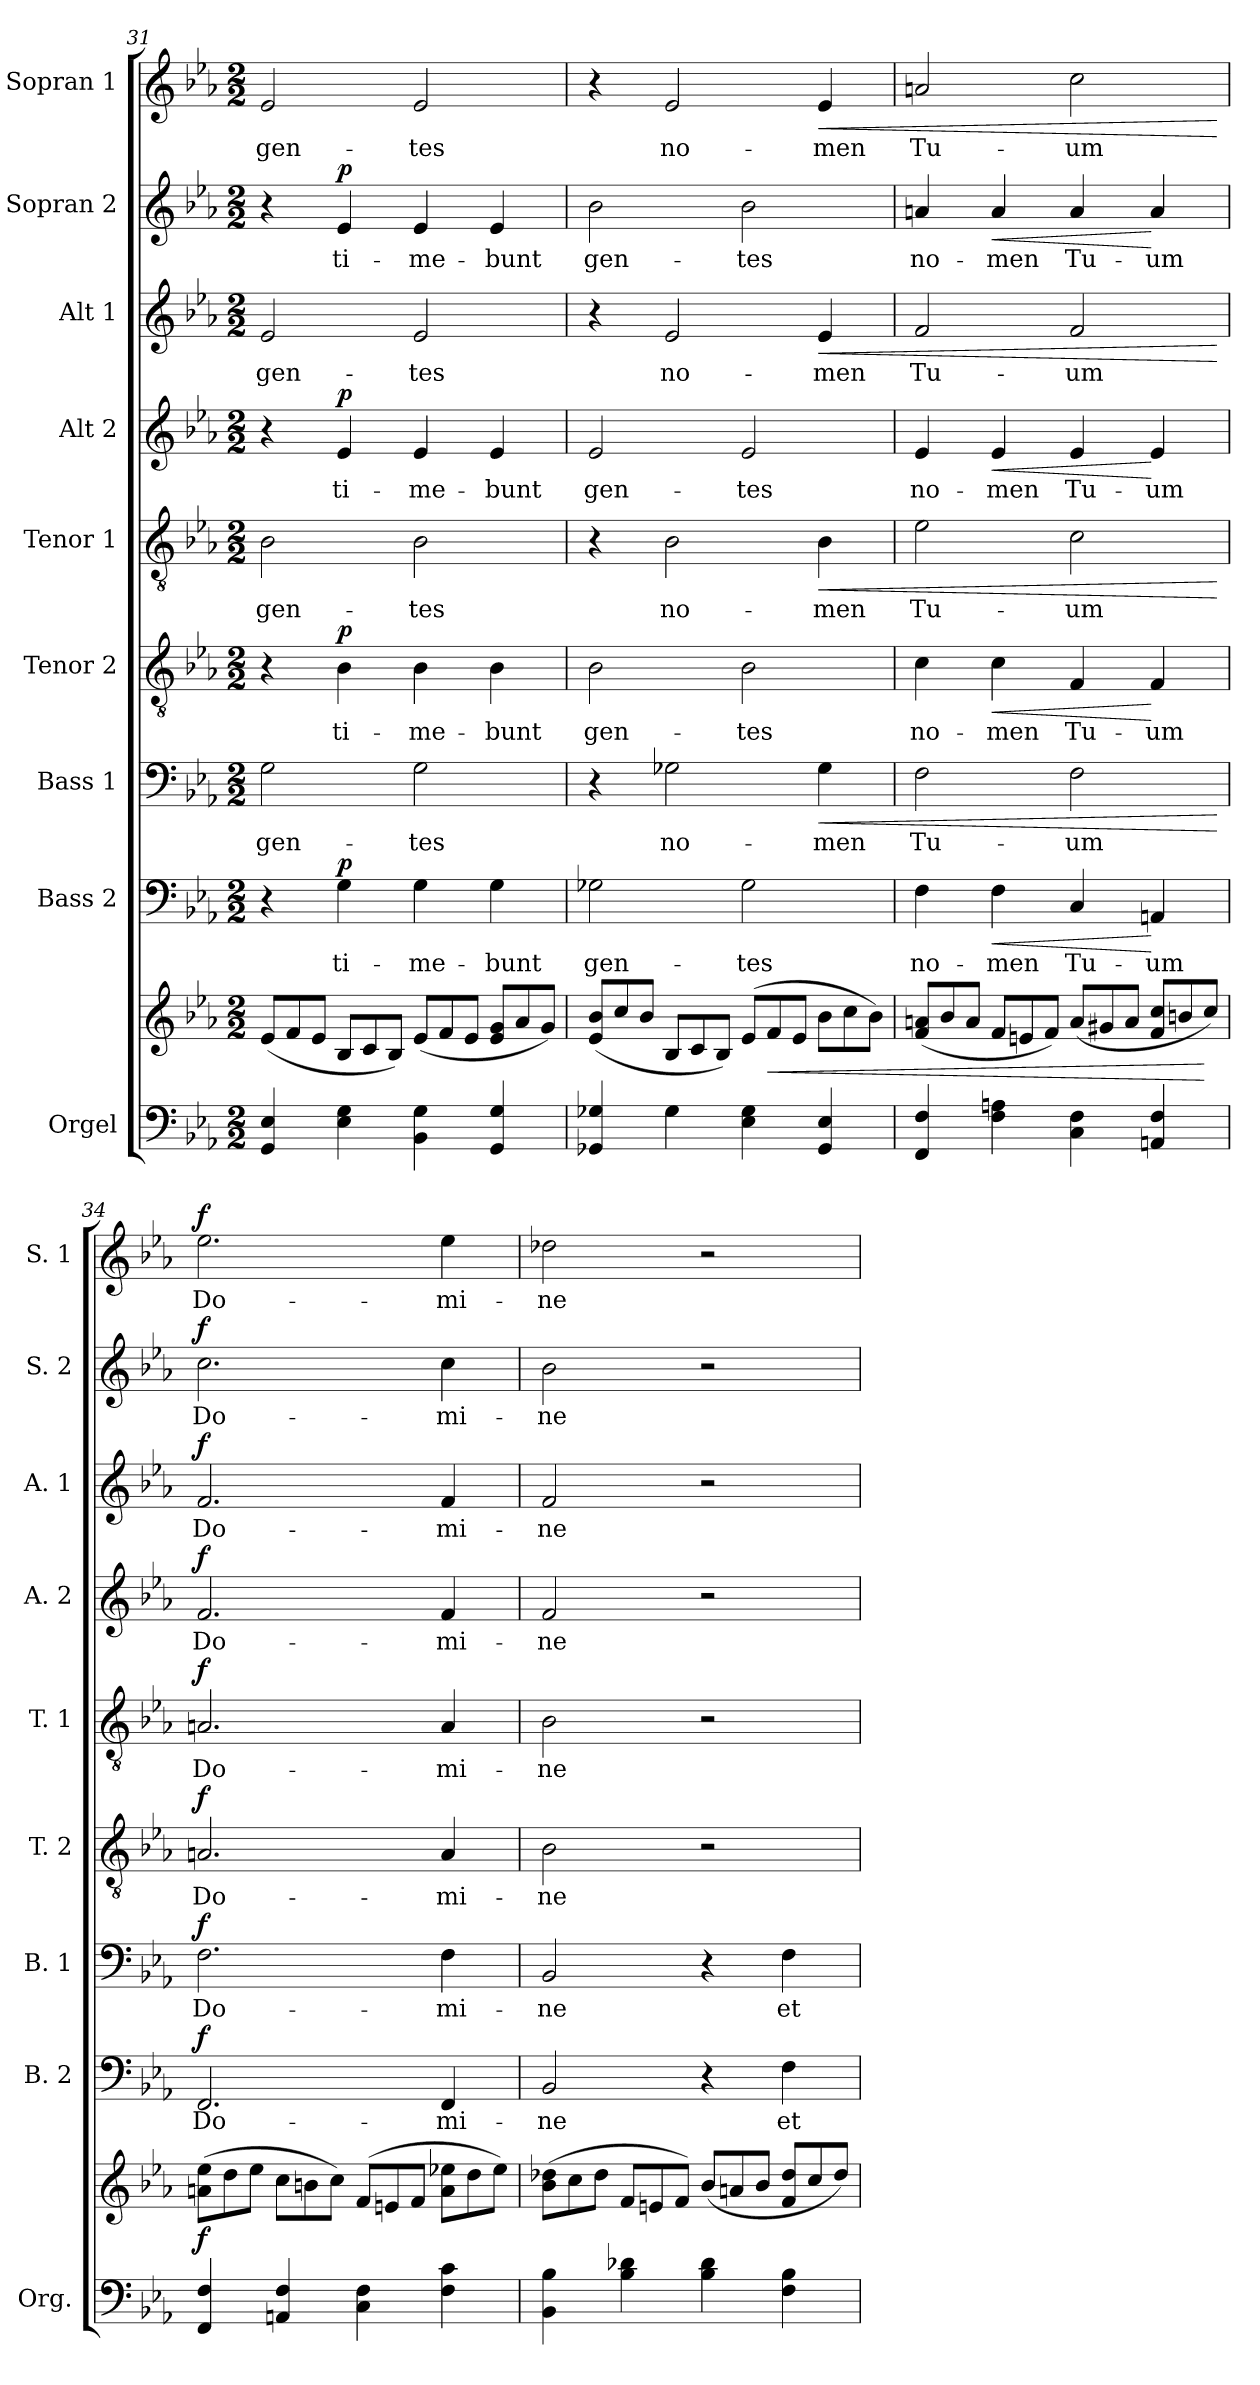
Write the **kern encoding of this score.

**kern	**kern	**dynam	**kern	**text	**dynam	**kern	**text	**dynam	**kern	**text	**dynam	**kern	**text	**dynam	**kern	**text	**dynam	**kern	**text	**dynam	**kern	**text	**dynam	**kern	**text	**dynam
*part9	*part9	*part9	*part8	*part8	*part8	*part7	*part7	*part7	*part6	*part6	*part6	*part5	*part5	*part5	*part4	*part4	*part4	*part3	*part3	*part3	*part2	*part2	*part2	*part1	*part1	*part1
*staff10	*staff9	*staff9/10	*staff8	*staff8	*staff8	*staff7	*staff7	*staff7	*staff6	*staff6	*staff6	*staff5	*staff5	*staff5	*staff4	*staff4	*staff4	*staff3	*staff3	*staff3	*staff2	*staff2	*staff2	*staff1	*staff1	*staff1
*I"Orgel	*	*	*I"Bass 2	*	*	*I"Bass 1	*	*	*I"Tenor 2	*	*	*I"Tenor 1	*	*	*I"Alt 2	*	*	*I"Alt 1	*	*	*I"Sopran 2	*	*	*I"Sopran 1	*	*
*I'Org.	*	*	*I'B. 2	*	*	*I'B. 1	*	*	*I'T. 2	*	*	*I'T. 1	*	*	*I'A. 2	*	*	*I'A. 1	*	*	*I'S. 2	*	*	*I'S. 1	*	*
!!LO:LB:g=z
*clefF4	*clefG2	*	*clefF4	*	*	*clefF4	*	*	*clefGv2	*	*	*clefGv2	*	*	*clefG2	*	*	*clefG2	*	*	*clefG2	*	*	*clefG2	*	*
*k[b-e-a-]	*k[b-e-a-]	*	*k[b-e-a-]	*	*	*k[b-e-a-]	*	*	*k[b-e-a-]	*	*	*k[b-e-a-]	*	*	*k[b-e-a-]	*	*	*k[b-e-a-]	*	*	*k[b-e-a-]	*	*	*k[b-e-a-]	*	*
*E-:	*E-:	*	*E-:	*	*	*E-:	*	*	*E-:	*	*	*E-:	*	*	*E-:	*	*	*E-:	*	*	*E-:	*	*	*E-:	*	*
*M2/2	*M2/2	*	*M2/2	*	*	*M2/2	*	*	*M2/2	*	*	*M2/2	*	*	*M2/2	*	*	*M2/2	*	*	*M2/2	*	*	*M2/2	*	*
*	*Xtuplet	*	*	*	*	*	*	*	*	*	*	*	*	*	*	*	*	*	*	*	*	*	*	*	*	*
=31	=31	=31	=31	=31	=31	=31	=31	=31	=31	=31	=31	=31	=31	=31	=31	=31	=31	=31	=31	=31	=31	=31	=31	=31	=31	=31
!	!	!	!	!	!	!	!LO:LY:b	!	!	!	!	!	!LO:LY:b	!	!	!	!	!	!LO:LY:b	!	!	!	!	!	!LO:LY:b	!
4GG/ 4E-/	(<12e-/L	.	4r	.	.	2G\	gen-	.	4r	.	.	2B-\	gen-	.	4r	.	.	2e-/	gen-	.	4r	.	.	2e-/	gen-	.
.	12f/	.	.	.	.	.	.	.	.	.	.	.	.	.	.	.	.	.	.	.	.	.	.	.	.	.
.	12e-/J	.	.	.	.	.	.	.	.	.	.	.	.	.	.	.	.	.	.	.	.	.	.	.	.	.
!	!	!	!	!LO:LY:b	!LO:DY:a	!	!	!	!	!LO:LY:b	!LO:DY:a	!	!	!	!	!LO:LY:b	!LO:DY:a	!	!	!	!	!LO:LY:b	!LO:DY:a	!	!	!
4E-\ 4G\	12B-/L	.	4G\	ti-	p	.	.	.	4B-\	ti-	p	.	.	.	4e-/	ti-	p	.	.	.	4e-/	ti-	p	.	.	.
.	12c/	.	.	.	.	.	.	.	.	.	.	.	.	.	.	.	.	.	.	.	.	.	.	.	.	.
.	12B-/J)	.	.	.	.	.	.	.	.	.	.	.	.	.	.	.	.	.	.	.	.	.	.	.	.	.
!	!	!	!	!LO:LY:b	!	!	!LO:LY:b	!	!	!LO:LY:b	!	!	!LO:LY:b	!	!	!LO:LY:b	!	!	!LO:LY:b	!	!	!LO:LY:b	!	!	!LO:LY:b	!
4BB-\ 4G\	(<12e-/L	.	4G\	-me-	.	2G\	-tes	.	4B-\	-me-	.	2B-\	-tes	.	4e-/	-me-	.	2e-/	-tes	.	4e-/	-me-	.	2e-/	-tes	.
.	12f/	.	.	.	.	.	.	.	.	.	.	.	.	.	.	.	.	.	.	.	.	.	.	.	.	.
.	12e-/J	.	.	.	.	.	.	.	.	.	.	.	.	.	.	.	.	.	.	.	.	.	.	.	.	.
!	!	!	!	!LO:LY:b	!	!	!	!	!	!LO:LY:b	!	!	!	!	!	!LO:LY:b	!	!	!	!	!	!LO:LY:b	!	!	!	!
4GG/ 4G/	12e-/ 12g/L	.	4G\	-bunt	.	.	.	.	4B-\	-bunt	.	.	.	.	4e-/	-bunt	.	.	.	.	4e-/	-bunt	.	.	.	.
.	12a-/	.	.	.	.	.	.	.	.	.	.	.	.	.	.	.	.	.	.	.	.	.	.	.	.	.
.	12g/J)	.	.	.	.	.	.	.	.	.	.	.	.	.	.	.	.	.	.	.	.	.	.	.	.	.
=32	=32	=32	=32	=32	=32	=32	=32	=32	=32	=32	=32	=32	=32	=32	=32	=32	=32	=32	=32	=32	=32	=32	=32	=32	=32	=32
!	!	!	!	!LO:LY:b	!	!	!	!	!	!LO:LY:b	!	!	!	!	!	!LO:LY:b	!	!	!	!	!	!LO:LY:b	!	!	!	!
4GG-X/ 4G-X/	(<12e-/ 12b-/L	.	2G-X\	gen-	.	4r	.	.	2B-\	gen-	.	4r	.	.	2e-/	gen-	.	4r	.	.	2b-\	gen-	.	4r	.	.
.	12cc/	.	.	.	.	.	.	.	.	.	.	.	.	.	.	.	.	.	.	.	.	.	.	.	.	.
.	12b-/J	.	.	.	.	.	.	.	.	.	.	.	.	.	.	.	.	.	.	.	.	.	.	.	.	.
!	!	!	!	!	!	!	!LO:LY:b	!	!	!	!	!	!LO:LY:b	!	!	!	!	!	!LO:LY:b	!	!	!	!	!	!LO:LY:b	!
4G-\	12B-/L	.	.	.	.	2G-X\	no-	.	.	.	.	2B-\	no-	.	.	.	.	2e-/	no-	.	.	.	.	2e-/	no-	.
.	12c/	.	.	.	.	.	.	.	.	.	.	.	.	.	.	.	.	.	.	.	.	.	.	.	.	.
.	12B-/J)	.	.	.	.	.	.	.	.	.	.	.	.	.	.	.	.	.	.	.	.	.	.	.	.	.
!	!	!	!	!LO:LY:b	!	!	!	!	!	!LO:LY:b	!	!	!	!	!	!LO:LY:b	!	!	!	!	!	!LO:LY:b	!	!	!	!
4E-\ 4G-\	(>12e-/L	.	2G-\	-tes	.	.	.	.	2B-\	-tes	.	.	.	.	2e-/	-tes	.	.	.	.	2b-\	-tes	.	.	.	.
!	!	!LO:HP:b	!	!	!	!	!	!	!	!	!	!	!	!	!	!	!	!	!	!	!	!	!	!	!	!
.	12f/	<	.	.	.	.	.	.	.	.	.	.	.	.	.	.	.	.	.	.	.	.	.	.	.	.
.	12e-/J	.	.	.	.	.	.	.	.	.	.	.	.	.	.	.	.	.	.	.	.	.	.	.	.	.
!	!	!	!	!	!	!	!LO:LY:b	!LO:HP:b	!	!	!	!	!LO:LY:b	!LO:HP:b	!	!	!	!	!LO:LY:b	!LO:HP:b	!	!	!	!	!LO:LY:b	!LO:HP:b
4GG-/ 4E-/	12b-\L	.	.	.	.	4G-\	-men	<	.	.	.	4B-\	-men	<	.	.	.	4e-/	-men	<	.	.	.	4e-/	-men	<
.	12cc\	.	.	.	.	.	.	.	.	.	.	.	.	.	.	.	.	.	.	.	.	.	.	.	.	.
.	12b-\J)	.	.	.	.	.	.	.	.	.	.	.	.	.	.	.	.	.	.	.	.	.	.	.	.	.
=33	=33	=33	=33	=33	=33	=33	=33	=33	=33	=33	=33	=33	=33	=33	=33	=33	=33	=33	=33	=33	=33	=33	=33	=33	=33	=33
!	!	!	!	!LO:LY:b	!	!	!LO:LY:b	!	!	!LO:LY:b	!	!	!LO:LY:b	!	!	!LO:LY:b	!	!	!LO:LY:b	!	!	!LO:LY:b	!	!	!LO:LY:b	!
4FF/ 4F/	(<12f/ 12an/L	.	4F\	no-	.	2F\	Tu-	.	4c\	no-	.	2e-\	Tu-	.	4e-/	no-	.	2f/	Tu-	.	4an/	no-	.	2an/	Tu-	.
.	12b-/	.	.	.	.	.	.	.	.	.	.	.	.	.	.	.	.	.	.	.	.	.	.	.	.	.
.	12a/J	.	.	.	.	.	.	.	.	.	.	.	.	.	.	.	.	.	.	.	.	.	.	.	.	.
!	!	!	!	!LO:LY:b	!LO:HP:b	!	!	!	!	!LO:LY:b	!LO:HP:b	!	!	!	!	!LO:LY:b	!LO:HP:b	!	!	!	!	!LO:LY:b	!LO:HP:b	!	!	!
4F\ 4An\	12f/L	.	4F\	-men	<	.	.	.	4c\	-men	<	.	.	.	4e-/	-men	<	.	.	.	4a/	-men	<	.	.	.
.	12en/	.	.	.	.	.	.	.	.	.	.	.	.	.	.	.	.	.	.	.	.	.	.	.	.	.
.	12f/J)	.	.	.	.	.	.	.	.	.	.	.	.	.	.	.	.	.	.	.	.	.	.	.	.	.
!	!	!	!	!LO:LY:b	!	!	!LO:LY:b	!	!	!LO:LY:b	!	!	!LO:LY:b	!	!	!LO:LY:b	!	!	!LO:LY:b	!	!	!LO:LY:b	!	!	!LO:LY:b	!
4C\ 4F\	(<12a/L	.	4C/	Tu-	.	2F\	-um	.	4F/	Tu-	.	2c\	-um	.	4e-/	Tu-	.	2f/	-um	.	4a/	Tu-	.	2cc\	-um	.
.	12g#X/	.	.	.	.	.	.	.	.	.	.	.	.	.	.	.	.	.	.	.	.	.	.	.	.	.
.	12a/J	.	.	.	.	.	.	.	.	.	.	.	.	.	.	.	.	.	.	.	.	.	.	.	.	.
!	!	!	!	!LO:LY:b	!	!	!	!	!	!LO:LY:b	!	!	!	!	!	!LO:LY:b	!	!	!	!	!	!LO:LY:b	!	!	!	!
4AAn/ 4F/	12f/ 12cc/L	.	4AAn/	-um	[	.	.	.	4F/	-um	[	.	.	.	4e-/	-um	[	.	.	.	4a/	-um	[	.	.	.
.	12bn/	.	.	.	.	.	.	.	.	.	.	.	.	.	.	.	.	.	.	.	.	.	.	.	.	.
.	12cc/J)	[	.	.	.	.	.	.	.	.	.	.	.	.	.	.	.	.	.	.	.	.	.	.	.	.
.	.	.	.	.	.	.	.	[	.	.	.	.	.	[	.	.	.	.	.	[	.	.	.	.	.	[
=34	=34	=34	=34	=34	=34	=34	=34	=34	=34	=34	=34	=34	=34	=34	=34	=34	=34	=34	=34	=34	=34	=34	=34	=34	=34	=34
!	!	!LO:DY:b	!	!LO:LY:b	!LO:DY:a	!	!LO:LY:b	!LO:DY:a	!	!LO:LY:b	!LO:DY:a	!	!LO:LY:b	!LO:DY:a	!	!LO:LY:b	!LO:DY:a	!	!LO:LY:b	!LO:DY:a	!	!LO:LY:b	!LO:DY:a	!	!LO:LY:b	!LO:DY:a
4FF/ 4F/	(>12an\ 12ee-\L	f	2.FF/	Do-	f	2.F\	Do-	f	2.An/	Do-	f	2.An/	Do-	f	2.f/	Do-	f	2.f/	Do-	f	2.cc\	Do-	f	2.ee-\	Do-	f
.	12dd\	.	.	.	.	.	.	.	.	.	.	.	.	.	.	.	.	.	.	.	.	.	.	.	.	.
.	12ee-\J	.	.	.	.	.	.	.	.	.	.	.	.	.	.	.	.	.	.	.	.	.	.	.	.	.
4AAn/ 4F/	12cc\L	.	.	.	.	.	.	.	.	.	.	.	.	.	.	.	.	.	.	.	.	.	.	.	.	.
.	12bn\	.	.	.	.	.	.	.	.	.	.	.	.	.	.	.	.	.	.	.	.	.	.	.	.	.
.	12cc\J)	.	.	.	.	.	.	.	.	.	.	.	.	.	.	.	.	.	.	.	.	.	.	.	.	.
4C\ 4F\	(>12f/L	.	.	.	.	.	.	.	.	.	.	.	.	.	.	.	.	.	.	.	.	.	.	.	.	.
.	12en/	.	.	.	.	.	.	.	.	.	.	.	.	.	.	.	.	.	.	.	.	.	.	.	.	.
.	12f/J	.	.	.	.	.	.	.	.	.	.	.	.	.	.	.	.	.	.	.	.	.	.	.	.	.
!	!	!	!	!LO:LY:b	!	!	!LO:LY:b	!	!	!LO:LY:b	!	!	!LO:LY:b	!	!	!LO:LY:b	!	!	!LO:LY:b	!	!	!LO:LY:b	!	!	!LO:LY:b	!
4F\ 4c\	12a\ 12ee-X\L	.	4FF/	-mi-	.	4F\	-mi-	.	4A/	-mi-	.	4A/	-mi-	.	4f/	-mi-	.	4f/	-mi-	.	4cc\	-mi-	.	4ee-\	-mi-	.
.	12dd\	.	.	.	.	.	.	.	.	.	.	.	.	.	.	.	.	.	.	.	.	.	.	.	.	.
.	12ee-\J)	.	.	.	.	.	.	.	.	.	.	.	.	.	.	.	.	.	.	.	.	.	.	.	.	.
=35	=35	=35	=35	=35	=35	=35	=35	=35	=35	=35	=35	=35	=35	=35	=35	=35	=35	=35	=35	=35	=35	=35	=35	=35	=35	=35
!	!	!	!	!LO:LY:b	!	!	!LO:LY:b	!	!	!LO:LY:b	!	!	!LO:LY:b	!	!	!LO:LY:b	!	!	!LO:LY:b	!	!	!LO:LY:b	!	!	!LO:LY:b	!
4BB-\ 4B-\	(>12b-\ 12dd-X\L	.	2BB-/	-ne	.	2BB-/	-ne	.	2B-\	-ne	.	2B-\	-ne	.	2f/	-ne	.	2f/	-ne	.	2b-\	-ne	.	2dd-X\	-ne	.
.	12cc\	.	.	.	.	.	.	.	.	.	.	.	.	.	.	.	.	.	.	.	.	.	.	.	.	.
.	12dd-\J	.	.	.	.	.	.	.	.	.	.	.	.	.	.	.	.	.	.	.	.	.	.	.	.	.
4B-\ 4d-X\	12f/L	.	.	.	.	.	.	.	.	.	.	.	.	.	.	.	.	.	.	.	.	.	.	.	.	.
.	12en/	.	.	.	.	.	.	.	.	.	.	.	.	.	.	.	.	.	.	.	.	.	.	.	.	.
.	12f/J)	.	.	.	.	.	.	.	.	.	.	.	.	.	.	.	.	.	.	.	.	.	.	.	.	.
4B-\ 4d-\	(<12b-/L	.	4r	.	.	4r	.	.	2r	.	.	2r	.	.	2r	.	.	2r	.	.	2r	.	.	2r	.	.
.	12an/	.	.	.	.	.	.	.	.	.	.	.	.	.	.	.	.	.	.	.	.	.	.	.	.	.
.	12b-/J	.	.	.	.	.	.	.	.	.	.	.	.	.	.	.	.	.	.	.	.	.	.	.	.	.
!	!	!	!	!LO:LY:b	!	!	!LO:LY:b	!	!	!	!	!	!	!	!	!	!	!	!	!	!	!	!	!	!	!
4F\ 4B-\	12f/ 12dd-/L	.	4F\	et	.	4F\	et	.	.	.	.	.	.	.	.	.	.	.	.	.	.	.	.	.	.	.
.	12cc/	.	.	.	.	.	.	.	.	.	.	.	.	.	.	.	.	.	.	.	.	.	.	.	.	.
.	12dd-/J)	.	.	.	.	.	.	.	.	.	.	.	.	.	.	.	.	.	.	.	.	.	.	.	.	.
=	=	=	=	=	=	=	=	=	=	=	=	=	=	=	=	=	=	=	=	=	=	=	=	=	=	=
*-	*-	*-	*-	*-	*-	*-	*-	*-	*-	*-	*-	*-	*-	*-	*-	*-	*-	*-	*-	*-	*-	*-	*-	*-	*-	*-
